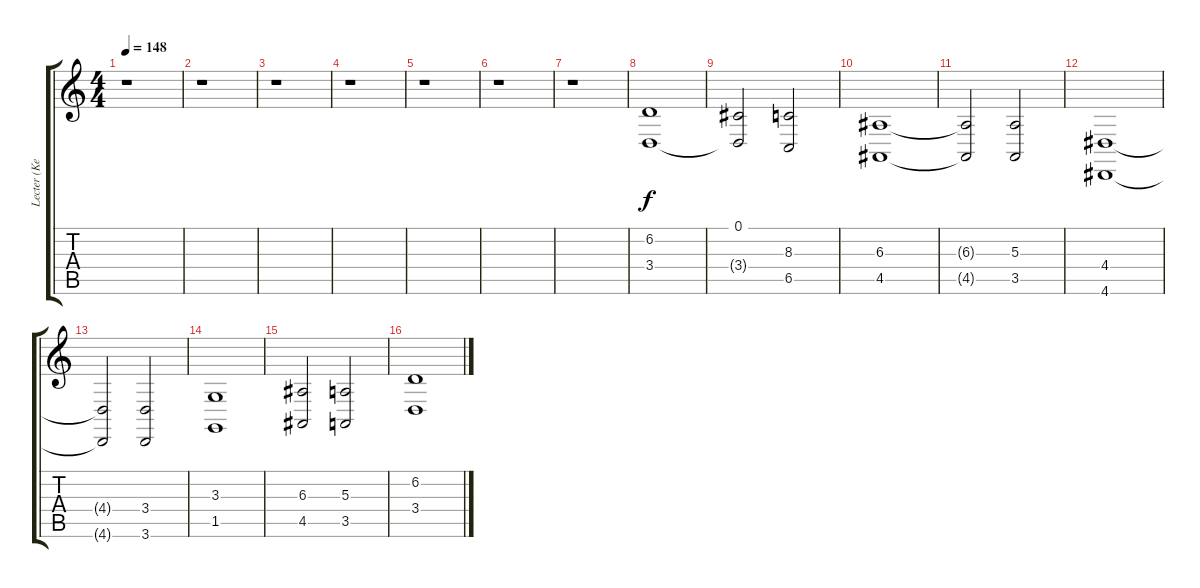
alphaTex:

\track ("Lecter (KeybLeft)" "Lecter (Ke") {instrument brightacousticpiano}
\staff {score tabs}
\tuning (Db4 Ab3 E3 B2 Gb2 B1) {hide}
\ts (4 4)
\tempo 148
\clef g2
\ks c
r.1{dy f} |
r.1 |
r.1 |
r.1 |
r.1 |
r.1 |
r.1 |
(6.2 3.4).1 |
(0.1 3.4{t}).2 (8.3 6.5).2 |
(6.3 4.5).1 |
(6.3{t} 4.5{t}).2 (5.3 3.5).2 |
(4.4 4.6).1 |
(4.4{t} 4.6{t}).2 (3.4 3.6).2 |
(3.3 1.5).1 |
(6.3 4.5).2 (5.3 3.5).2 |
(6.2 3.4).1
